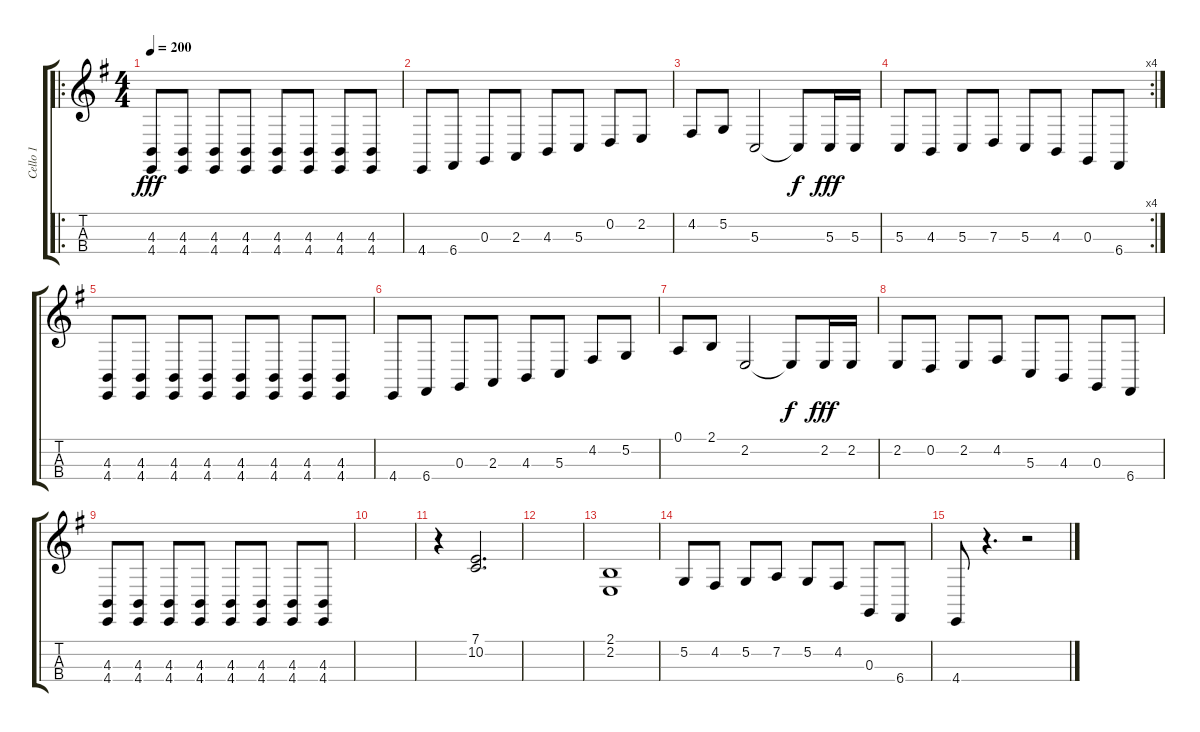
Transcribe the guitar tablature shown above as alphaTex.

\track ("Cello 1" "Cello 1") {instrument cello}
\staff {score tabs}
\tuning (A3 D3 G2 C2) {hide}
\ro
\ts (4 4)
\tempo 200
\clef g2
\ks g
(4.3 4.4).8{dy fff} (4.3 4.4).8 (4.3 4.4).8 (4.3 4.4).8 (4.3 4.4).8 (4.3 4.4).8 (4.3 4.4).8 (4.3 4.4).8 |
4.4.8 6.4.8 0.3.8 2.3.8 4.3.8 5.3.8 0.2.8 2.2.8 |
4.2.8 5.2.8 5.3.2 5.3{t}.8{dy f} 5.3.16{dy fff} 5.3.16 |
\rc 4
5.3.8 4.3.8 5.3.8 7.3.8 5.3.8 4.3.8 0.3.8 6.4.8 |
(4.3 4.4).8 (4.3 4.4).8 (4.3 4.4).8 (4.3 4.4).8 (4.3 4.4).8 (4.3 4.4).8 (4.3 4.4).8 (4.3 4.4).8 |
4.4.8 6.4.8 0.3.8 2.3.8 4.3.8 5.3.8 4.2.8 5.2.8 |
0.1.8 2.1.8 2.2.2 2.2{t}.8{dy f} 2.2.16{dy fff} 2.2.16 |
2.2.8 0.2.8 2.2.8 4.2.8 5.3.8 4.3.8 0.3.8 6.4.8 |
(4.3 4.4).8 (4.3 4.4).8 (4.3 4.4).8 (4.3 4.4).8 (4.3 4.4).8 (4.3 4.4).8 (4.3 4.4).8 (4.3 4.4).8 |
|
r.4 (7.1 10.2).2{d} |
|
(2.1 2.2).1 |
5.2.8 4.2.8 5.2.8 7.2.8 5.2.8 4.2.8 0.3.8 6.4.8 |
4.4.8 r.4{d} r.2
